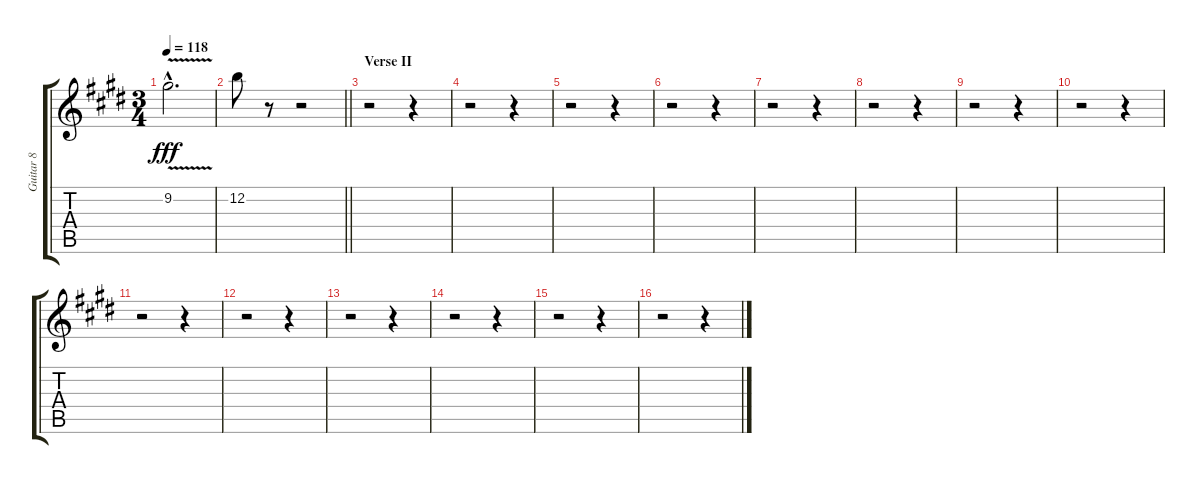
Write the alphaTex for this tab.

\track ("Guitar 8" "Guitar 8") {instrument distortionguitar}
\staff {score tabs}
\tuning (E4 B3 G3 D3 A2 E2) {hide}
\ts (3 4)
\tempo 118
\clef g2
\ks e
9.2{v hac}.2{d dy fff} |
\barLineRight lightlight
12.2.8 r.8 r.2 |
\section ("" "Verse II")
r.2 r.4 |
r.2 r.4 |
r.2 r.4 |
r.2 r.4 |
r.2 r.4 |
r.2 r.4 |
r.2 r.4 |
r.2 r.4 |
r.2 r.4 |
r.2 r.4 |
r.2 r.4 |
r.2 r.4 |
r.2 r.4 |
r.2 r.4
